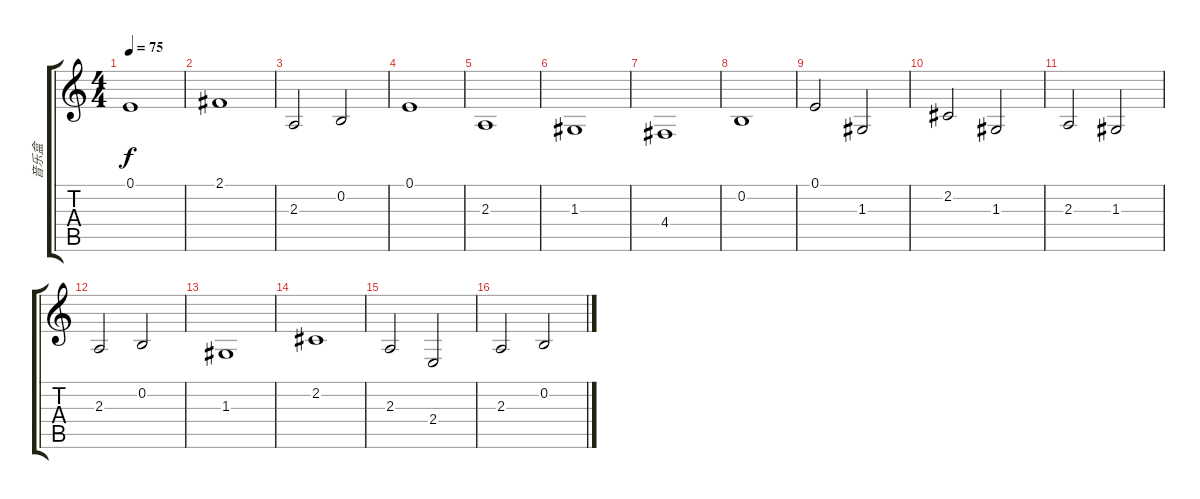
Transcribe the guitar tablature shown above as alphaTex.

\track ("音乐盒" "音乐盒") {instrument ocarina}
\staff {score tabs}
\tuning (E4 B3 G3 D3 A2 E2) {hide}
\ts (4 4)
\tempo 75
\clef g2
\ks c
0.1.1{dy f volume 7} |
2.1.1 |
2.3.2 0.2.2 |
0.1.1 |
2.3.1 |
1.3.1 |
4.4.1 |
0.2.1 |
0.1.2 1.3.2 |
2.2.2 1.3.2 |
2.3.2 1.3.2 |
2.3.2 0.2.2 |
1.3.1 |
2.2.1 |
2.3.2 2.4.2 |
2.3.2 0.2.2
